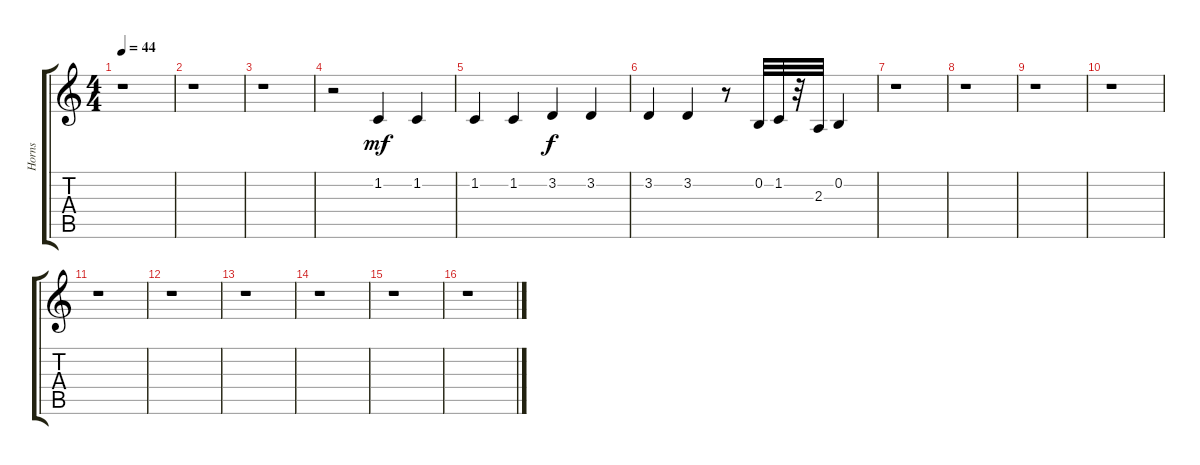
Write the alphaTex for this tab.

\track ("Horns" "Horns") {instrument frenchhorn}
\staff {score tabs}
\tuning (E4 B3 G3 D3 A2 E2) {hide}
\ts (4 4)
\tempo 44
\clef g2
\ks c
r.1{dy mp} |
r.1 |
r.1 |
r.2 1.2.4{dy mf} 1.2.4 |
1.2.4 1.2.4 3.2.4{dy f} 3.2.4 |
3.2.4 3.2.4 r.8 0.2.32 1.2.32 r.32 2.3.32 0.2.4 |
r.1 |
r.1 |
r.1 |
r.1 |
r.1 |
r.1 |
r.1 |
r.1 |
r.1 |
r.1
